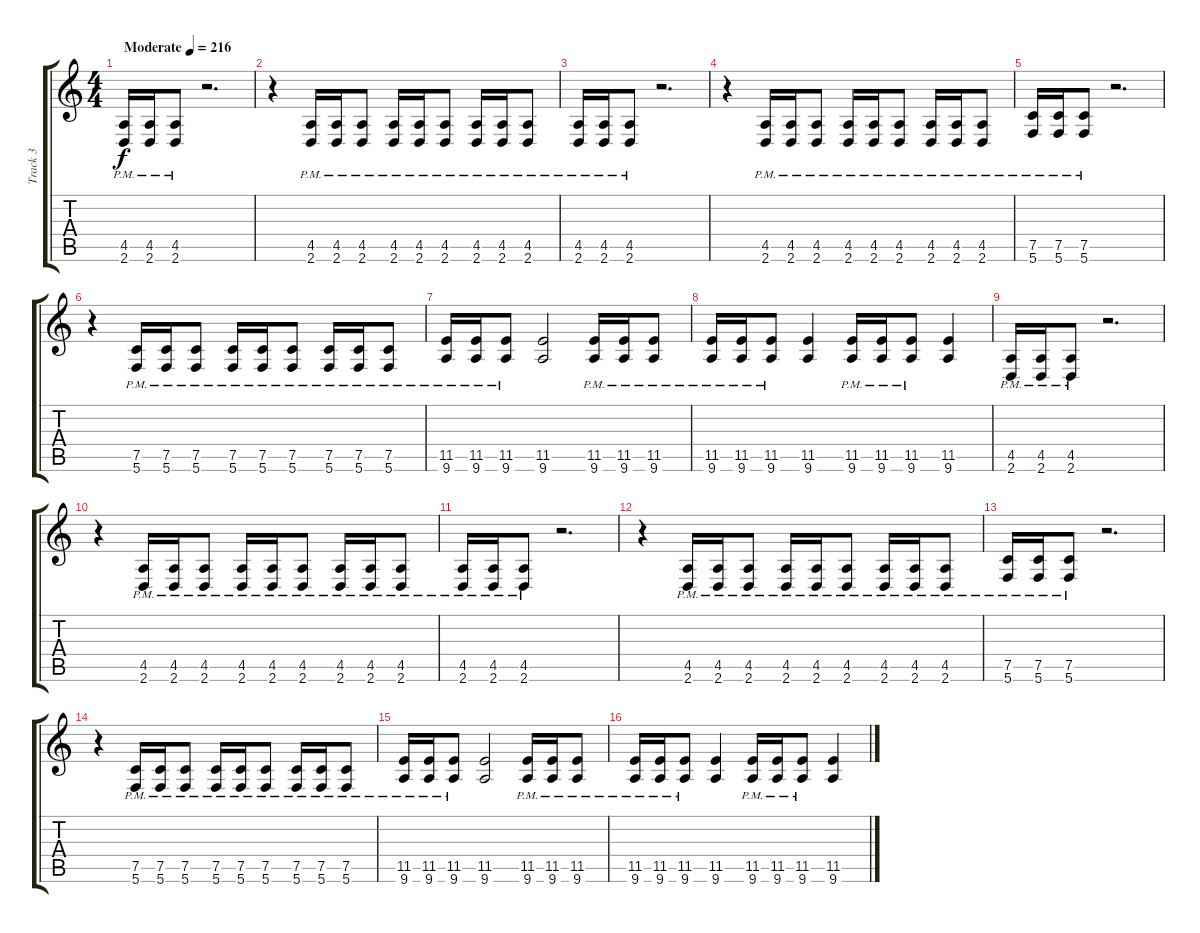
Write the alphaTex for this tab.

\track ("Track 3" "Track 3") {instrument overdrivenguitar}
\staff {score tabs}
\tuning (C4 G3 Eb3 Bb2 F2 C2) {hide}
\ts (4 4)
\tempo (216 "Moderate")
\clef g2
\ks c
(4.5{pm} 2.6{pm}).16{dy f instrument overdrivenguitar} (4.5{pm} 2.6{pm}).16 (4.5{pm} 2.6{pm}).8 r.2{d} |
r.4 (4.5{pm} 2.6{pm}).16 (4.5{pm} 2.6{pm}).16 (4.5{pm} 2.6{pm}).8 (4.5{pm} 2.6{pm}).16 (4.5{pm} 2.6{pm}).16 (4.5{pm} 2.6{pm}).8 (4.5{pm} 2.6{pm}).16 (4.5{pm} 2.6{pm}).16 (4.5{pm} 2.6{pm}).8 |
(4.5{pm} 2.6{pm}).16 (4.5{pm} 2.6{pm}).16 (4.5{pm} 2.6{pm}).8 r.2{d} |
r.4 (4.5{pm} 2.6{pm}).16 (4.5{pm} 2.6{pm}).16 (4.5{pm} 2.6{pm}).8 (4.5{pm} 2.6{pm}).16 (4.5{pm} 2.6{pm}).16 (4.5{pm} 2.6{pm}).8 (4.5{pm} 2.6{pm}).16 (4.5{pm} 2.6{pm}).16 (4.5{pm} 2.6{pm}).8 |
(7.5{pm} 5.6{pm}).16 (7.5{pm} 5.6{pm}).16 (7.5{pm} 5.6{pm}).8 r.2{d} |
r.4 (7.5{pm} 5.6{pm}).16 (7.5{pm} 5.6{pm}).16 (7.5{pm} 5.6{pm}).8 (7.5{pm} 5.6{pm}).16 (7.5{pm} 5.6{pm}).16 (7.5{pm} 5.6{pm}).8 (7.5{pm} 5.6{pm}).16 (7.5{pm} 5.6{pm}).16 (7.5{pm} 5.6{pm}).8 |
(11.5{pm} 9.6{pm}).16 (11.5{pm} 9.6{pm}).16 (11.5{pm} 9.6{pm}).8 (11.5 9.6).2 (11.5{pm} 9.6{pm}).16 (11.5{pm} 9.6{pm}).16 (11.5{pm} 9.6{pm}).8 |
(11.5{pm} 9.6{pm}).16 (11.5{pm} 9.6{pm}).16 (11.5{pm} 9.6{pm}).8 (11.5 9.6).4 (11.5{pm} 9.6{pm}).16 (11.5{pm} 9.6{pm}).16 (11.5{pm} 9.6{pm}).8 (11.5 9.6).4 |
(4.5{pm} 2.6{pm}).16 (4.5{pm} 2.6{pm}).16 (4.5{pm} 2.6{pm}).8 r.2{d} |
r.4 (4.5{pm} 2.6{pm}).16 (4.5{pm} 2.6{pm}).16 (4.5{pm} 2.6{pm}).8 (4.5{pm} 2.6{pm}).16 (4.5{pm} 2.6{pm}).16 (4.5{pm} 2.6{pm}).8 (4.5{pm} 2.6{pm}).16 (4.5{pm} 2.6{pm}).16 (4.5{pm} 2.6{pm}).8 |
(4.5{pm} 2.6{pm}).16 (4.5{pm} 2.6{pm}).16 (4.5{pm} 2.6{pm}).8 r.2{d} |
r.4 (4.5{pm} 2.6{pm}).16 (4.5{pm} 2.6{pm}).16 (4.5{pm} 2.6{pm}).8 (4.5{pm} 2.6{pm}).16 (4.5{pm} 2.6{pm}).16 (4.5{pm} 2.6{pm}).8 (4.5{pm} 2.6{pm}).16 (4.5{pm} 2.6{pm}).16 (4.5{pm} 2.6{pm}).8 |
(7.5{pm} 5.6{pm}).16 (7.5{pm} 5.6{pm}).16 (7.5{pm} 5.6{pm}).8 r.2{d} |
r.4 (7.5{pm} 5.6{pm}).16 (7.5{pm} 5.6{pm}).16 (7.5{pm} 5.6{pm}).8 (7.5{pm} 5.6{pm}).16 (7.5{pm} 5.6{pm}).16 (7.5{pm} 5.6{pm}).8 (7.5{pm} 5.6{pm}).16 (7.5{pm} 5.6{pm}).16 (7.5{pm} 5.6{pm}).8 |
(11.5{pm} 9.6{pm}).16 (11.5{pm} 9.6{pm}).16 (11.5{pm} 9.6{pm}).8 (11.5 9.6).2 (11.5{pm} 9.6{pm}).16 (11.5{pm} 9.6{pm}).16 (11.5{pm} 9.6{pm}).8 |
(11.5{pm} 9.6{pm}).16 (11.5{pm} 9.6{pm}).16 (11.5{pm} 9.6{pm}).8 (11.5 9.6).4 (11.5{pm} 9.6{pm}).16 (11.5{pm} 9.6{pm}).16 (11.5{pm} 9.6{pm}).8 (11.5 9.6).4
